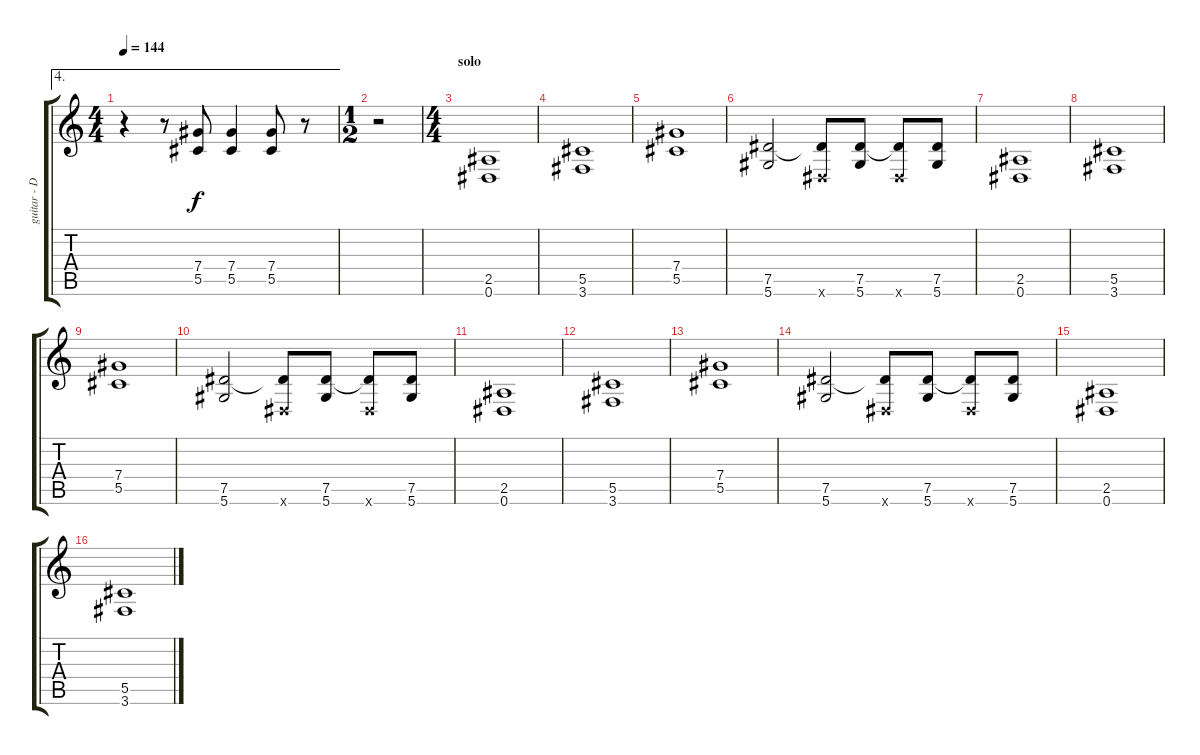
\track ("guitar - D#" "guitar - D") {instrument overdrivenguitar}
\staff {score tabs}
\tuning (Eb4 Bb3 Gb3 Db3 Ab2 Eb2) {hide}
\ae 4
\ts (4 4)
\tempo 144
\clef g2
\ks c
r.4{dy f} r.8 (7.4 5.5).8 (7.4 5.5).4 (7.4 5.5).8 r.8 |
\ts (1 2)
r.2 |
\ts (4 4)
\section ("" "solo")
(2.5 0.6).1 |
(5.5 3.6).1 |
(7.4 5.5).1 |
(7.5 5.6).2 (7.5{t} 0.6{x}).8 (7.5 5.6).8 (7.5{t} 0.6{x}).8 (7.5 5.6).8 |
(2.5 0.6).1 |
(5.5 3.6).1 |
(7.4 5.5).1 |
(7.5 5.6).2 (7.5{t} 0.6{x}).8 (7.5 5.6).8 (7.5{t} 0.6{x}).8 (7.5 5.6).8 |
(2.5 0.6).1 |
(5.5 3.6).1 |
(7.4 5.5).1 |
(7.5 5.6).2 (7.5{t} 0.6{x}).8 (7.5 5.6).8 (7.5{t} 0.6{x}).8 (7.5 5.6).8 |
(2.5 0.6).1 |
(5.5 3.6).1
